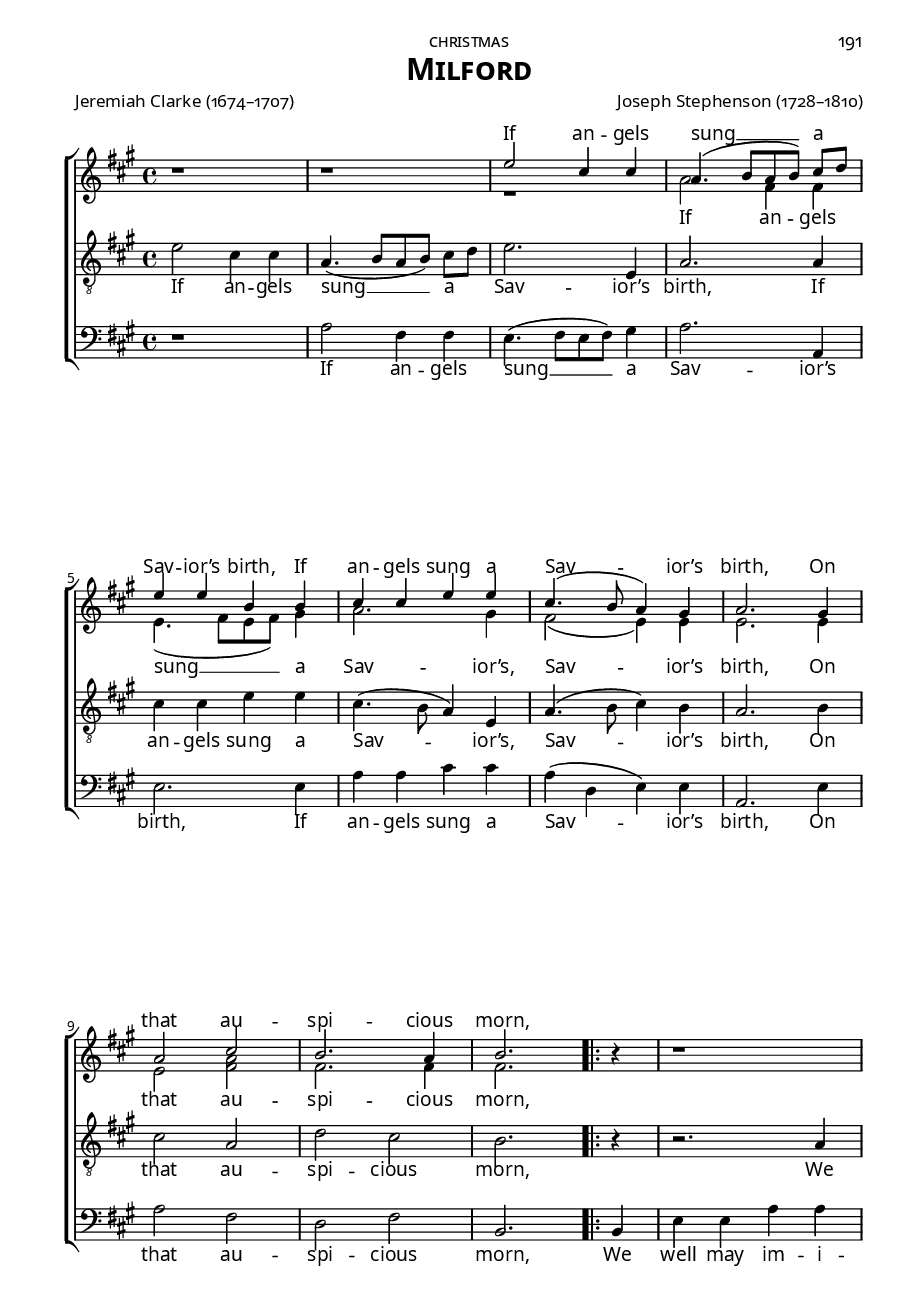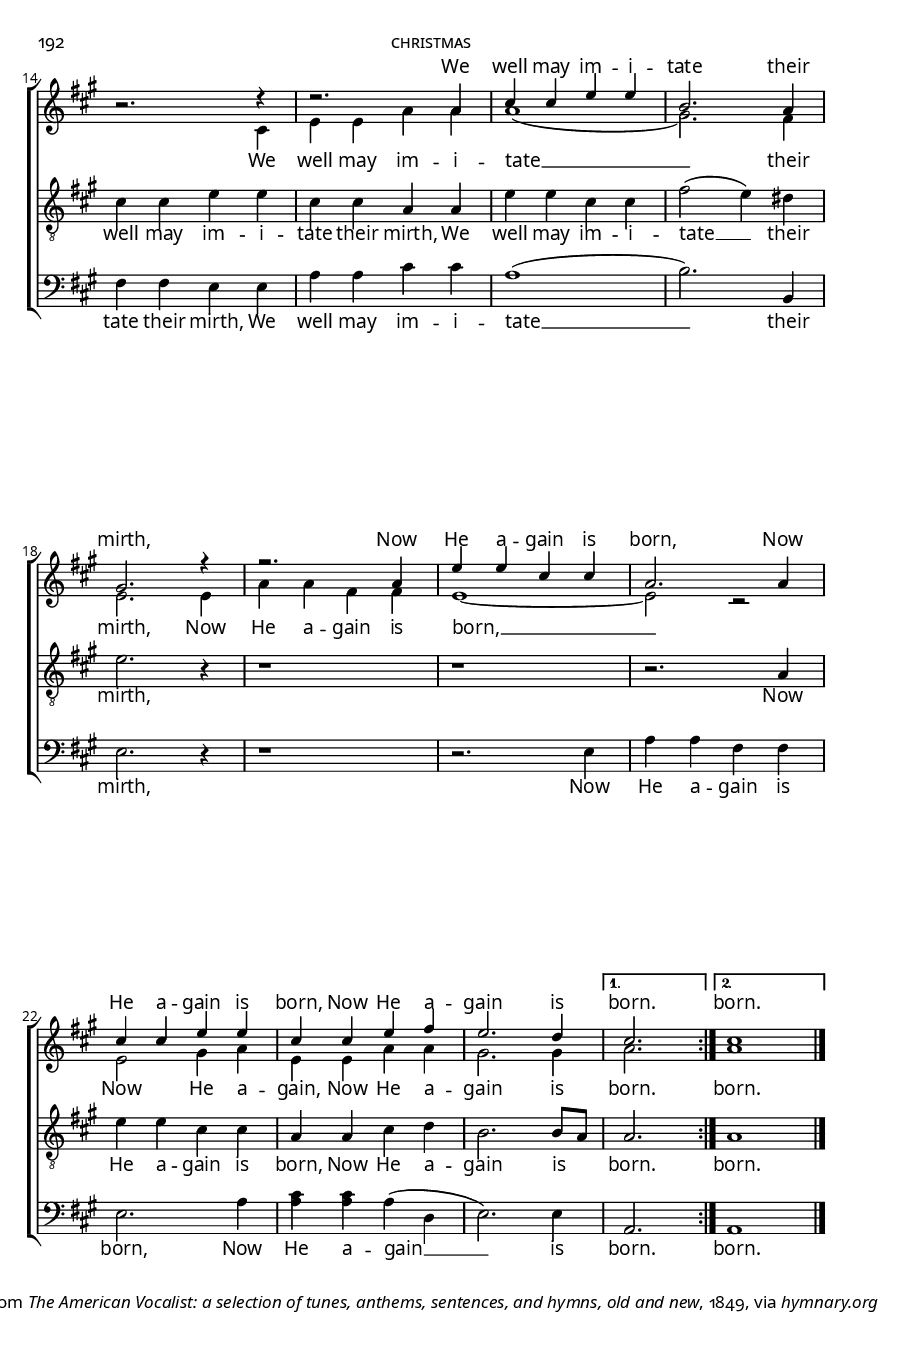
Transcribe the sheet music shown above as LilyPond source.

\version "2.14.2"
\include "util.ly"
\header {
  title = \markup{\override #'(font-name . "Garamond Premier Pro Semibold"){ \abs-fontsize #15 \smallCapsOldStyle"Milford"}}
  poet = \markup\oldStyleNum"Jeremiah Clarke (1674–1707)"
  composer = \markup\oldStyleNum"Joseph Stephenson (1728–1810)"
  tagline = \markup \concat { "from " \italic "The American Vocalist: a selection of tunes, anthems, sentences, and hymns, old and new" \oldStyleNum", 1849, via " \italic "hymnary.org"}
}
\paper {
  %print-all-headers = ##f
  paper-height = 9\in
  paper-width = 6\in
  indent = 0\in
  %system-system-spacing = #'((basic-distance . 10) (padding . 0))
  system-system-spacing =
    #'((basic-distance . 0)
       (minimum-distance . 0)
       (padding . -5)
       (stretchability . 100))
  ragged-last-bottom = ##f
  ragged-bottom = ##f
  two-sided = ##t
  inner-margin = 0.5\in
  outer-margin = 0.25\in
  top-margin = 0.25\in
  bottom-margin = 0.25\in
  first-page-number = #191
  print-first-page-number = ##t
  headerLine = \markup{\override #'(font-name . "Garamond Premier Pro") \smallCapsOldStyle"christmas"}
  oddHeaderMarkup = \markup\fill-line{
     \override #'(font-name . "Garamond Premier Pro")\abs-fontsize #8.5
     \combine 
        \fill-line{"" \on-the-fly #print-page-number-check-first
        \oldStylePageNum""
        }
        \fill-line{\headerLine}
  }
  evenHeaderMarkup = \markup {
     \override #'(font-name . "Garamond Premier Pro")\abs-fontsize #8.5
     \combine
        \on-the-fly #print-page-number-check-first
        \oldStylePageNum""
        \fill-line{\headerLine}
  }
}
#(set-global-staff-size 15) \paper{ #(define fonts (make-pango-font-tree "GoudyOlSt BT" "Garamond Premier Pro" "Garamond Premier Pro" (/ 15 20))) }
global = {
  \key a \major
  \time 4/4
  \autoBeamOff
  \override DynamicLineSpanner #'staff-padding = #0.0
  \override DynamicLineSpanner #'Y-extent = #'(-1 . 1)
}

sopMusic = \relative c'' {
  b1\rest |
  b1\rest |
  e2 cis4 cis |
  a4.( b8[ a b]) cis[ d] |
  e4 e b b |
  cis cis e e |
  cis4.( b8 a4) gis |
  a2. gis4 |
  a2 cis |
  b2. a4 |
  \partial 2. b2.
  \repeat volta 2 {
    \partial 4 b4\rest |
    b1\rest |
    
    b2.\rest d4\rest |
    d2.\rest a4 |
    cis4 cis e e |
    b2. a4 |
    gis2. r4 |
    r2. a4 |
    e'4 e cis cis |
    a2. a4 |
    cis cis e e |
    cis cis e fis |
    e2. d4 |
  }
  \alternative {
    {
      \partial 2. cis2.
    }
    {
      cis1 \bar "|."
    }
  }
}
sopWords = \lyricmode {
  If an -- gels sung __ a Sav -- ior’s birth,
  If an -- gels sung a Sav -- ior’s birth,
  On that au -- spi -- cious morn,
  
  We well may im -- i -- tate their mirth,
  Now He a -- gain is born,
  Now He a -- gain is born,
  Now He a -- gain is born.
  
  born.
}

altoMusic = \relative c' {
  s1 |
  s1 |
  r1 |
  a'2 fis4 fis |
  e4.( fis8[ e fis]) gis4 |
  a2. gis4 |
  fis2( e4) e |
  e2. e4 |
  e2 <fis a> |
  fis2. fis4 |
  fis2. |
  \repeat volta 2 {
    s4 |
    s1 |
    
    s2. cis4 |
    e e a a |
    a1( |
    gis2.) fis4 |
    e2. e4 |
    a a fis fis |
    e1~|
    e2 r2 |
    e2 gis4 a |
    e e a a |
    gis2. gis4 |
  }
  \alternative {
    {
      a2.
    }
    {
      a1
    }
  }
}
altoWords = \lyricmode {
  If an -- gels sung __ a Sav -- ior’s, Sav -- ior’s birth,
  On that au -- spi -- cious morn,
  
  We well may im -- i -- tate __ their mirth,
  Now He a -- gain is born, __
  Now He a -- gain,
  Now He a -- gain is born.
  
  born.
}
altoWordsII = \lyricmode {
%\markup\italic
  \set stanza = #"2. "
  \set ignoreMelismata = ##t
}
altoWordsIII = \lyricmode {
  \set stanza = #"3. "
  \set ignoreMelismata = ##t
}
altoWordsIV = \lyricmode {
  \set stanza = #"4. "
  \set ignoreMelismata = ##t
}
altoWordsV = \lyricmode {
  \set stanza = #"5. "
  \set ignoreMelismata = ##t
}
altoWordsVI = \lyricmode {
  \set stanza = #"6. "
  \set ignoreMelismata = ##t
}
tenorMusic = \relative c' {
  e2 cis4 cis |
  a4.( b8[ a b]) cis[ d] |
  e2. e,4 |
  a2. a4 |
  cis cis e e |
  cis4.( b8 a4) e |
  a4.( b8 cis4) b |
  a2. b4 |
  cis2 a |
  d cis |
  b2.
  \repeat volta 2 {
    r4 |
    r2. a4 |
    cis cis e e |
    cis cis a a |
    e' e cis cis |
    fis2( e4) dis |
    e2. r4 |
    r1 |
    r1 |
    r2. a,4 |
    e' e cis cis |
    a a cis d |
    b2. b8[ a] |
  }
  \alternative {
    {
      a2.
    }
    {
      a1
    }
  }
}
tenorWords = \lyricmode {
  If an -- gels sung __ a Sav -- ior’s birth,
  If an -- gels sung a Sav -- ior’s, Sav -- ior’s birth,
  On that au -- spi -- cious morn,
  
  We well may im -- i -- tate their mirth,
  We well may im -- i -- tate __ their mirth,
  Now He a -- gain is born,
  Now He a -- gain is born.
  
  born.
}

bassMusic = \relative c' {
  r1 |
  a2 fis4 fis |
  e4.( fis8[ e fis]) gis4 |
  a2. a,4 |
  e'2. e4 |
  a a cis cis |
  a( d, e) e |
  a,2. e'4 |
  a2 fis |
  d fis |
  b,2. |
  \repeat volta 2 {
    b4 |
    e e a a |
    
    fis fis e e |
    a a cis cis |
    a1( |
    b2.) b,4 |
    e2. r4 |
    r1 |
    r2. e4 |
    a a fis fis |
    e2. a4 |
    <a cis> <a cis> a( d, |
    e2.) e4 |
  }
  \alternative {
    {
      a,2.
    }
    {
      a1
    }
  }
}
bassWords = \lyricmode {
  If an -- gels sung __ a Sav -- ior’s birth,
  If an -- gels sung a Sav -- ior’s birth,
  On that au -- spi -- cious morn,
  
  We well may im -- i -- tate their mirth,
  We well may im -- i -- tate __ their mirth,
  Now He a -- gain is born,
  Now He a -- gain __ is born.
  
  born.
}

pianoRH = \relative c' {
  
}
pianoLH = \relative c' {
  
}

\score {
  <<
   \new ChoirStaff <<
    \new Staff = women <<
      \new Voice = "sopranos" { << \global \voiceOne \sopMusic >> }
      \new Voice = "altos" { << \global \voiceTwo \altoMusic >> }
    >>
    \new Staff = tenors <<
      \clef "G_8"
      \new Voice = "tenors" { << \global \tenorMusic >> }
    >>
    \new Staff = basses <<
      \clef bass
      \new Voice = "basses" { << \global \bassMusic >> }
    >>
    \new Lyrics \with { alignAboveContext = #"women" \override VerticalAxisGroup #'nonstaff-relatedstaff-spacing = #'((basic-distance . 1))} \lyricsto "sopranos" \sopWords
    \new Lyrics \with { alignBelowContext = #"women" } \lyricsto "altos" \altoWords
   
    \new Lyrics \with { alignBelowContext = #"tenors" \override VerticalAxisGroup #'nonstaff-relatedstaff-spacing = #'((basic-distance . 1)) } \lyricsto "tenors" \tenorWords
    \new Lyrics \with { alignBelowContext = #"basses" \override VerticalAxisGroup #'nonstaff-relatedstaff-spacing = #'((basic-distance . 1)) } \lyricsto "basses" \bassWords
  >>
%    \new PianoStaff << \new Staff { \new Voice { \pianoRH } } \new Staff { \clef "bass" \pianoLH } >>
  >>
  \layout {
    \context {
      \Score
      %\override SpacingSpanner #'base-shortest-duration = #(ly:make-moment 1 8)
      %\override SpacingSpanner #'common-shortest-duration = #(ly:make-moment 1 4)
    }
    \context {
      % Remove all empty staves
      % \Staff \RemoveEmptyStaves \override VerticalAxisGroup #'remove-first = ##t
    }
    \context {
      \Lyrics
      \override LyricText #'X-offset = #center-on-word
    }
  }
  \midi {
    \tempo 4 = 180
    \set Staff.midiInstrument = "flute"
  
    \context {
      \Voice
      \remove "Dynamic_performer"
    }
  }
}
